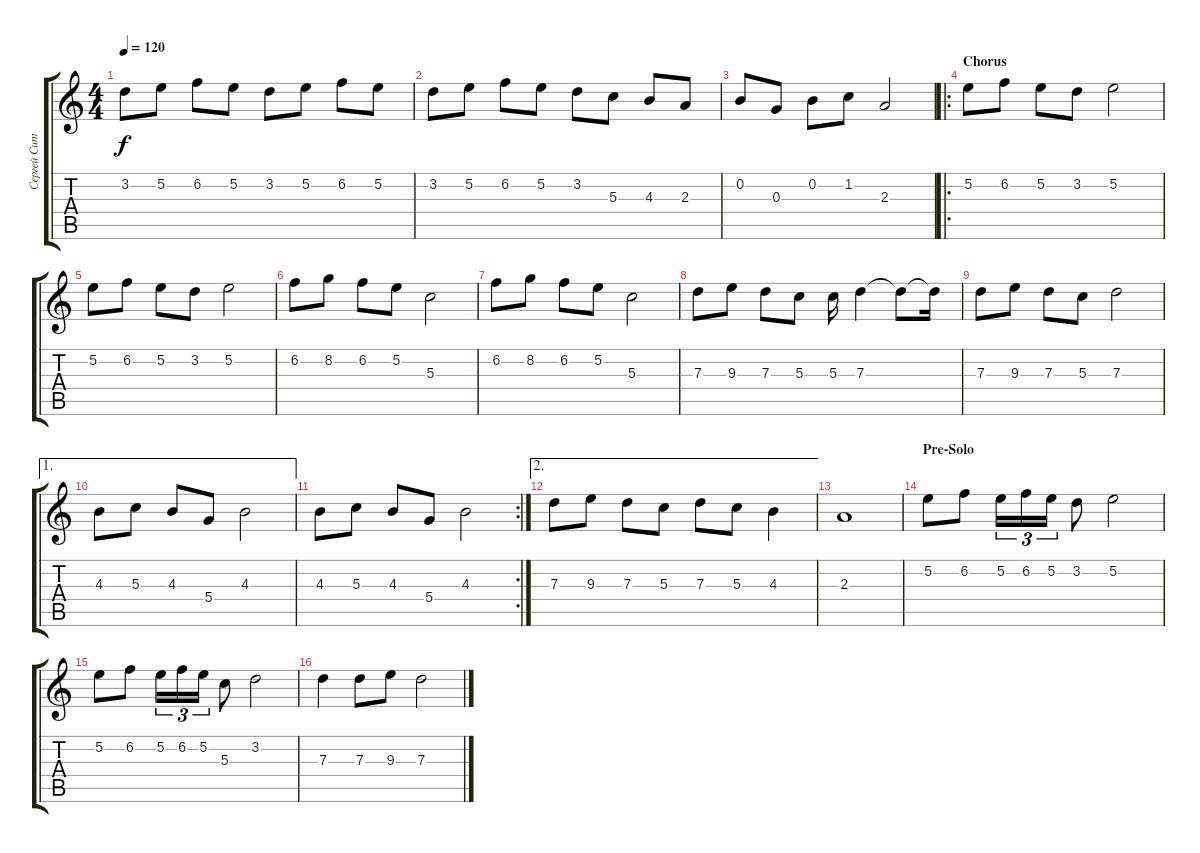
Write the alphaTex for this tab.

\track ("Сергей Ситников" "Сергей Сит") {instrument acousticguitarsteel}
\staff {score tabs}
\tuning (E4 B3 G3 D3 A2 E2) {hide}
\ts (4 4)
\tempo 120
\clef g2
\ks c
3.2.8{dy f} 5.2.8 6.2.8 5.2.8 3.2.8 5.2.8 6.2.8 5.2.8 |
3.2.8 5.2.8 6.2.8 5.2.8 3.2.8 5.3.8 4.3.8 2.3.8 |
0.2.8 0.3.8 0.2.8 1.2.8 2.3.2 |
\ro
\section ("" "Chorus")
5.2.8{volume 13} 6.2.8 5.2.8 3.2.8 5.2.2 |
5.2.8{volume 13} 6.2.8 5.2.8 3.2.8 5.2.2 |
6.2.8 8.2.8 6.2.8 5.2.8 5.3.2 |
6.2.8 8.2.8 6.2.8 5.2.8 5.3.2 |
7.3.8 9.3.8 7.3.8 5.3.8 5.3.16 7.3.4 7.3{t}.8 7.3{t}.16 |
7.3.8 9.3.8 7.3.8 5.3.8 7.3.2 |
\ae 1
4.3.8 5.3.8 4.3.8 5.4.8 4.3.2 |
\rc 2
4.3.8 5.3.8 4.3.8 5.4.8 4.3.2 |
\ae 2
7.3.8 9.3.8 7.3.8 5.3.8 7.3.8 5.3.8 4.3.4 |
2.3.1 |
\section ("" "Pre-Solo")
5.2.8 6.2.8 5.2.16{tu (3 2)} 6.2.16{tu (3 2)} 5.2.16{tu (3 2)} 3.2.8 5.2.2 |
5.2.8 6.2.8 5.2.16{tu (3 2)} 6.2.16{tu (3 2)} 5.2.16{tu (3 2)} 5.3.8 3.2.2 |
7.3.4 7.3.8 9.3.8 7.3.2
